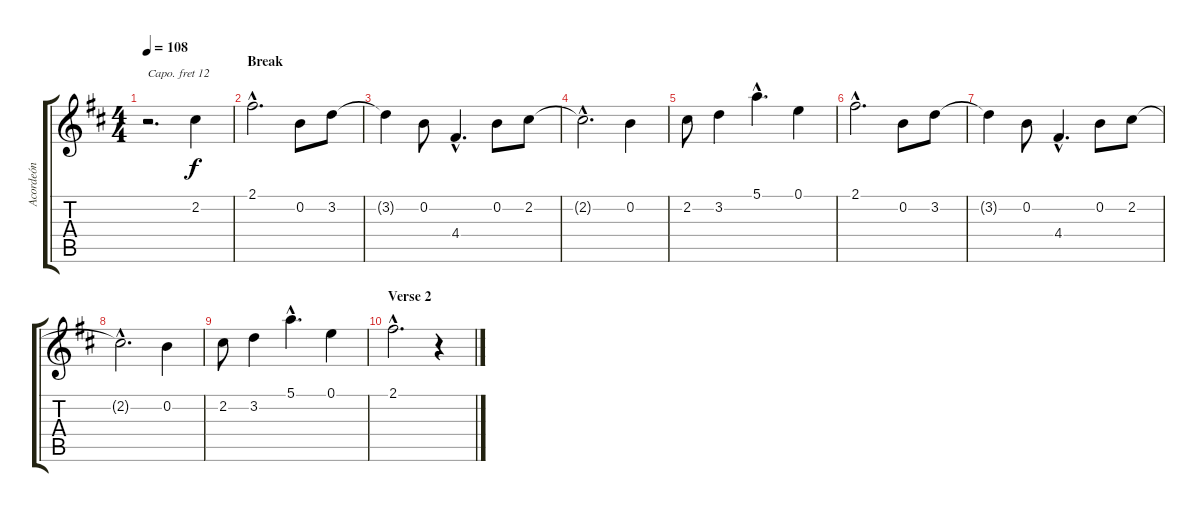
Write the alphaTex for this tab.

\track ("Acordeón" "Acordeón") {instrument accordion}
\staff {score tabs}
\capo 12
\tuning (E4 B3 G3 D3 A2 E2) {hide}
\ts (4 4)
\tempo 108
\clef g2
\ks bminor
r.2{d dy f} 2.2.4 |
\section ("" "Break")
2.1{hac}.2{d} 0.2.8 3.2.8 |
3.2{t}.4 0.2.8 4.4{hac}.4{d} 0.2.8 2.2.8 |
2.2{hac t}.2{d} 0.2.4 |
2.2.8 3.2.4 5.1{hac}.4{d} 0.1.4 |
2.1{hac}.2{d} 0.2.8 3.2.8 |
3.2{t}.4 0.2.8 4.4{hac}.4{d} 0.2.8 2.2.8 |
2.2{hac t}.2{d} 0.2.4 |
2.2.8 3.2.4 5.1{hac}.4{d} 0.1.4 |
\section ("" "Verse 2")
2.1{hac}.2{d} r.4
